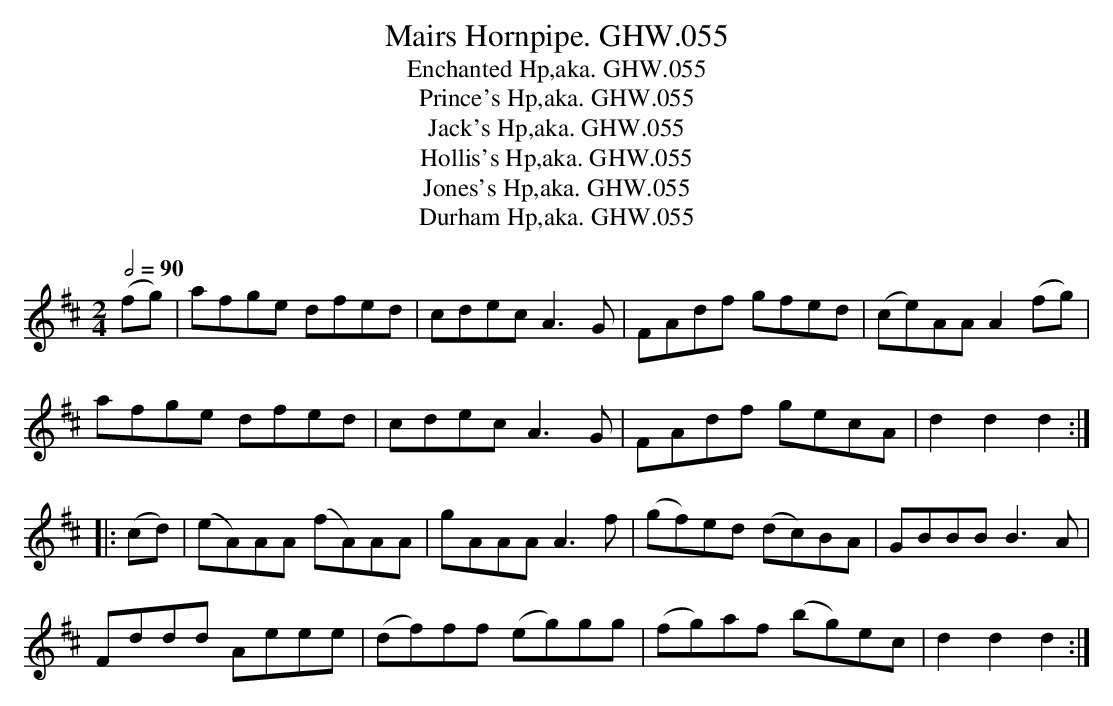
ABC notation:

X:1
T:Mairs Hornpipe. GHW.055
T:Enchanted Hp,aka. GHW.055
T:Prince's Hp,aka. GHW.055
T:Jack's Hp,aka. GHW.055
T:Hollis's Hp,aka. GHW.055
T:Jones's Hp,aka. GHW.055
T:Durham Hp,aka. GHW.055
M:2/4
L:1/8
Q:1/2=90
K:D
(fg)|afge dfed|cdec A3 G|FAdf gfed|(ce)AA A2 (fg)|
afge dfed|cdec A3 G|FAdf gecA|d2d2d2:|
|:(cd)|(eA)AA (fA)AA|gAAA A3f|(gf)ed (dc)BA|GBBB B3A|
Fddd Aeee|(df)ff (eg)gg|(fg)af (bg)ec|d2d2d2:|
